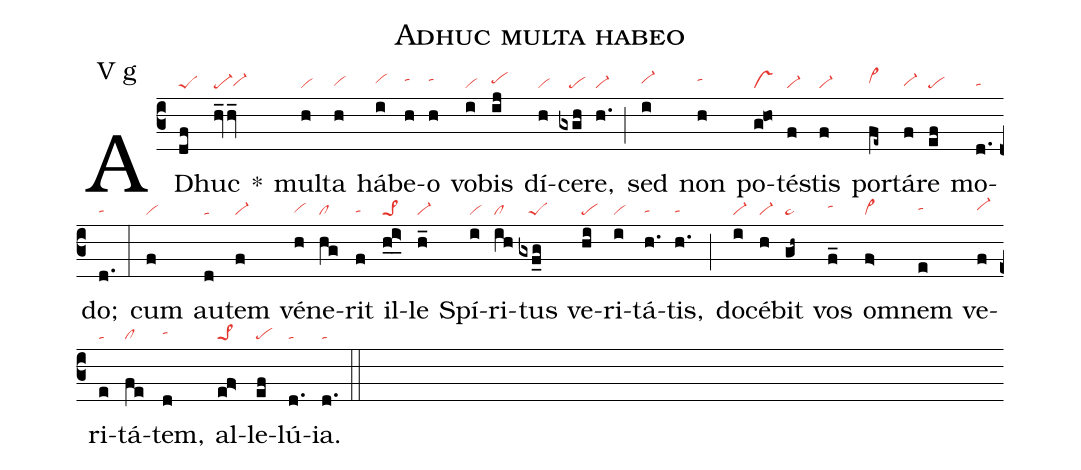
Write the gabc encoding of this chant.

name: Adhuc multa habeo;
annotation: V g;
mode: 5;
nabc-lines: 1;
%%
(c3)
AD(df|peS)huc(hv_hv_|pe-vi-hg) *()
mul(h|vi)ta(h|vihg) há(i|vihh)be(h|tahi)o(h|tahi) vo(i|vi)bis(ij|pehh) dí(h|vi)ce(gxgh|///pe)re,(h.|vi-) (;)
sed(i|vi-hh) non(h|tahi) po(g!ho|vs)té(f|vi-)stis(f|vi-) por(fe~|vi>hh)tá(f|vi-hg)re(ef|pe) mo(d.|tahg)do;(d.|tahg) (:)
cum(f|vi) au(d|ta)tem(f|vi-) vé(h|vihg)ne(hg|cl)rit(f|tahg) il(h_0i>_0|pe>1)le(h_|vi-) Spí(i|vi)ri(ih|cl)tus(gxf_g|///peS) ve(hi|pe)ri(i|vi)tá(h.|tahg)tis,(h.|tahg) (;)
do(i|vi-)cé(h|vi-)bit(gh~|ta>) vos(f_|tahi) om(f>|vi>)nem(e|tahh) ve(f|vi-hh)ri(e|ta)tá(fe|cl)tem,(d|tahh) al(ef>|pe>1)le(ef|pe)lú(d.|ta)ia.(d.|ta) (::)
